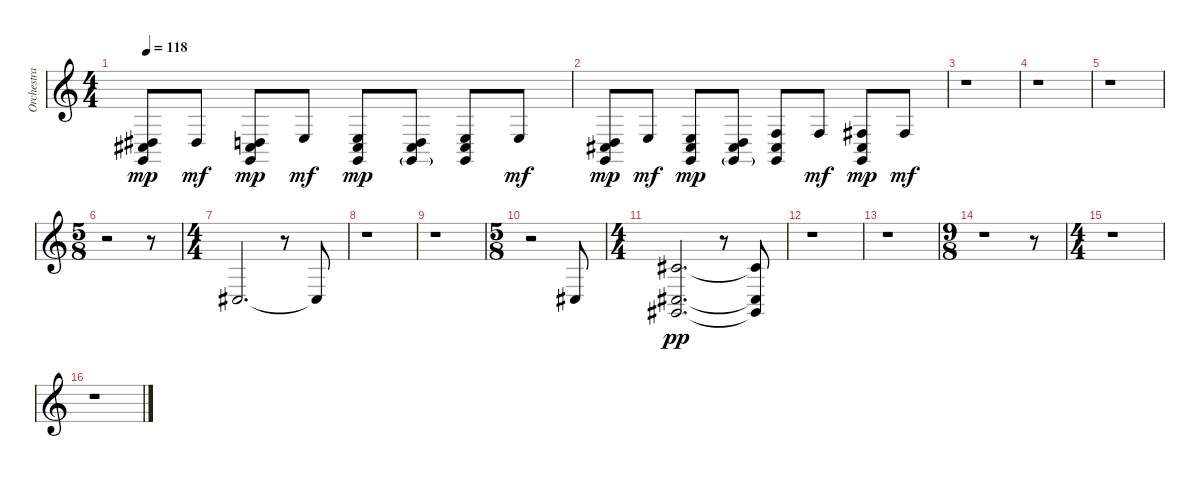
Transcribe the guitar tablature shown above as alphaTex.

\track ("Orchestra Hits" "Orchestra ") {instrument orchestrahit}
\staff {score}
\tuning (E4 B3 G3 D3 A2 E2) {hide}
\ts (4 4)
\tempo 118
\clef g2
\ks c
(1.4 4.5 3.6).8{dy mp} 1.4.8{dy mf} (0.4 4.5 3.6).8{dy mp} 2.4.8{dy mf} (2.4 4.5 3.6).8{dy mp} (0.4 4.5 3.6{g}).8 (2.4 4.5 3.6).8 2.4.8{dy mf} |
(0.4 4.5 3.6).8{dy mp} 2.4.8{dy mf} (2.4 4.5 3.6).8{dy mp} (0.4 4.5 3.6{g}).8 (3.4 4.5 3.6).8 3.4.8{dy mf} (4.4 4.5 3.6).8{dy mp} 4.4.8{dy mf} |
r.1 |
r.1 |
r.1 |
\ts (5 8)
r.2 r.8 |
\ts (4 4)
4.5.2{d} r.8 4.5{t}.8 |
r.1 |
r.1 |
\ts (5 8)
r.2 4.5.8 |
\ts (4 4)
(6.3 4.5 4.6).2{d dy pp} r.8 (6.3{t} 4.5{t} 4.6{t}).8 |
r.1 |
r.1 |
\ts (9 8)
r.1 r.8 |
\ts (4 4)
r.1 |
r.1
